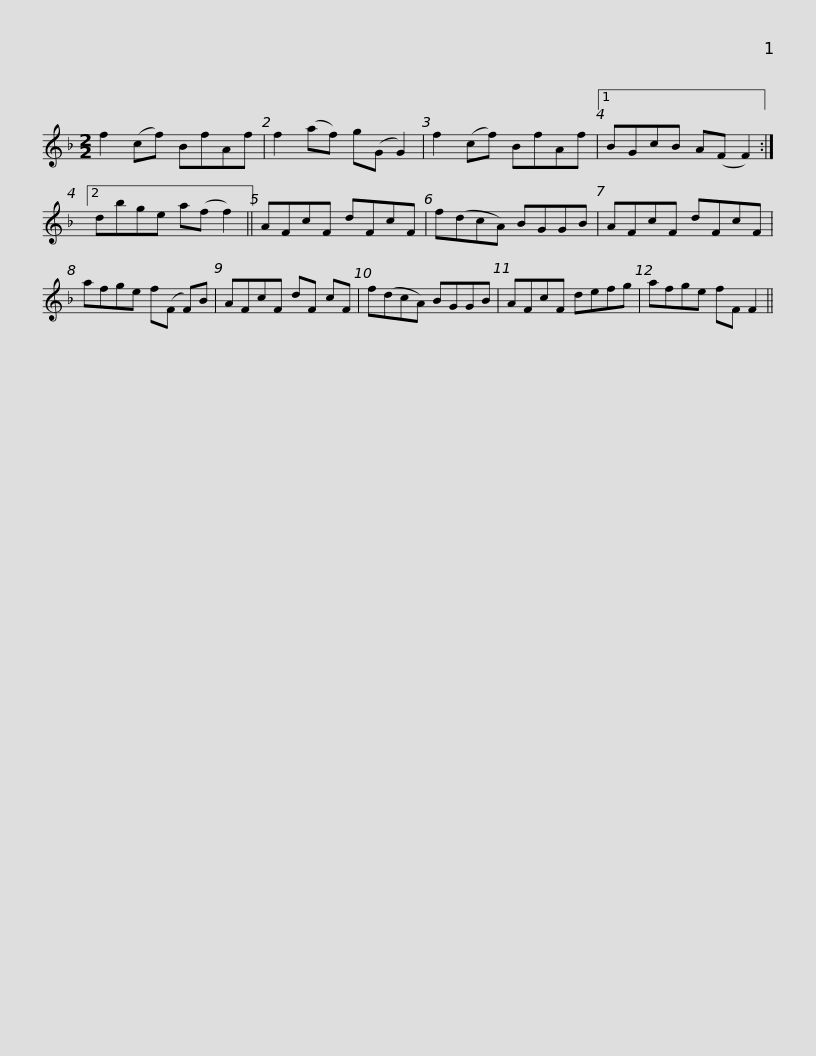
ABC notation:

X:1
L:1/8
M:2/2
I:linebreak $
K:F
V:1 treble
V:1
 f2 (cf) BfAf | f2 (af) g(G G2) | f2 (cf) BfAf |1 BGcB A(F F2) :|2 dbge a(f f2) || %5
 AFcF dFcF |$ f(dcA) BGGB | AFcF dFcF | afge f(F F)B | AFcF dF cF | %10
 f(dcA) BGGB |$ AFcF defg | afge fF F2 || %13
